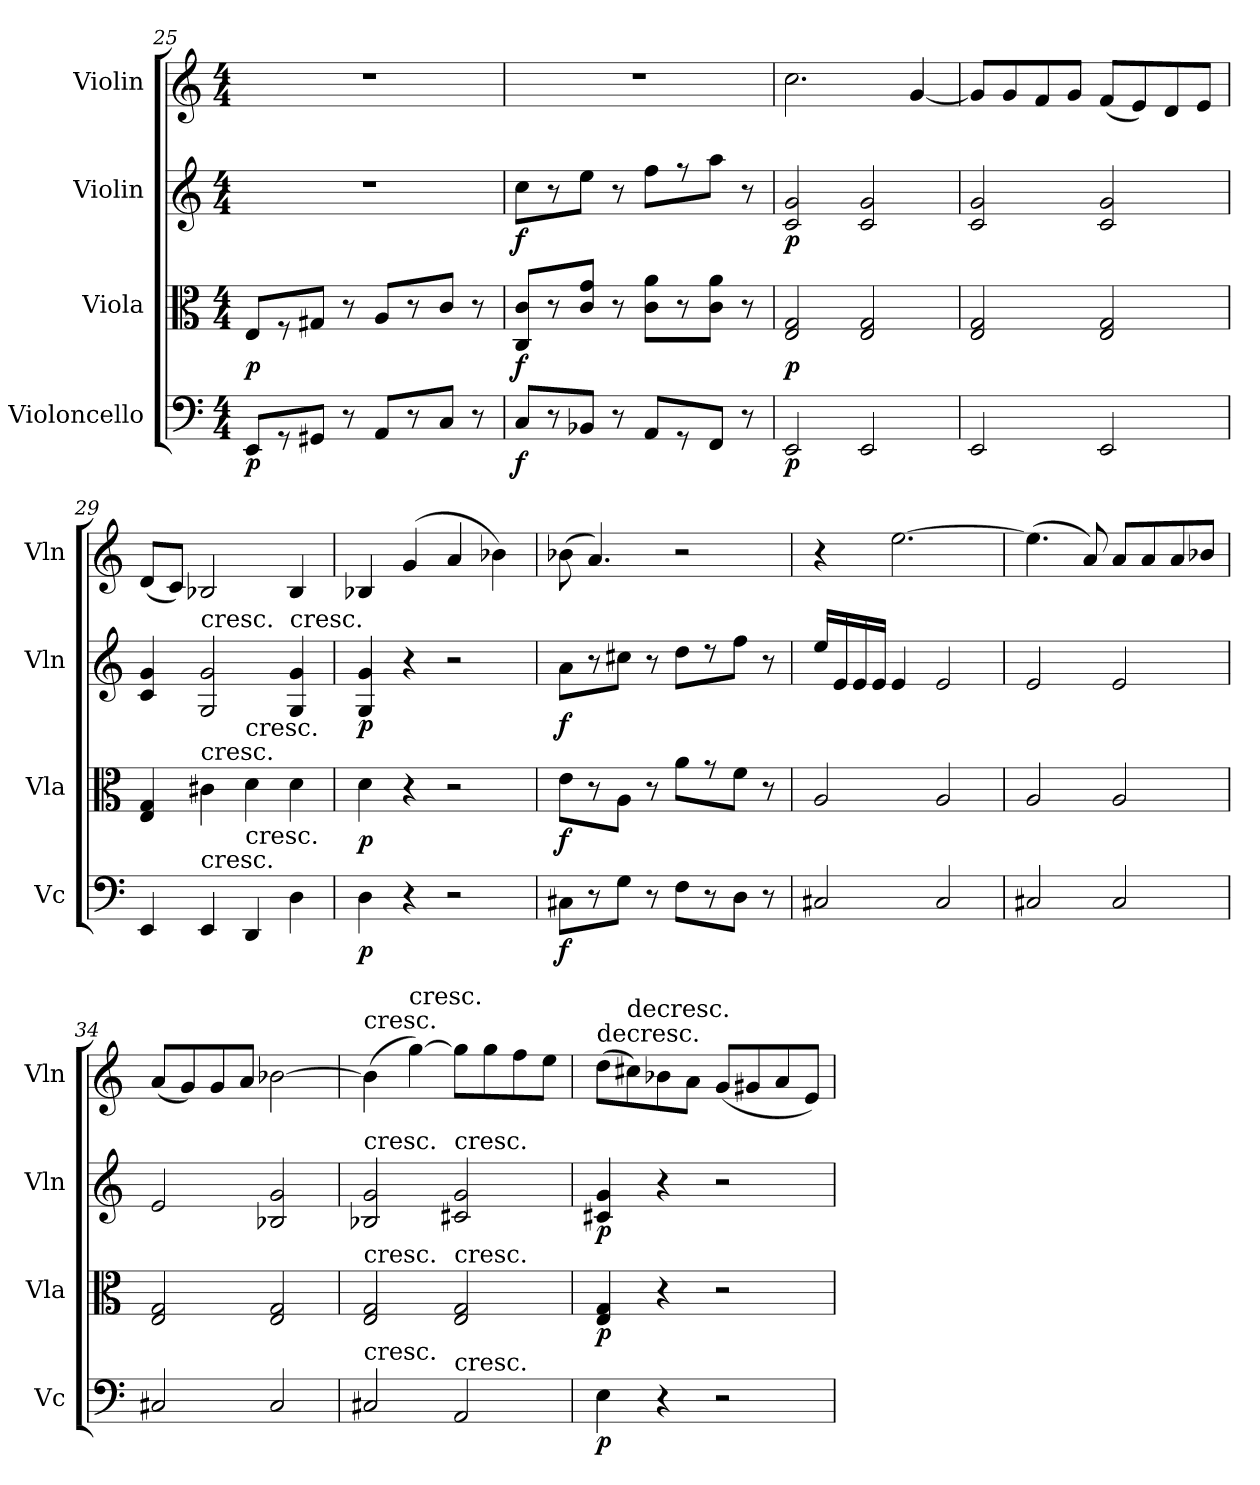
**kern	**dynam	**kern	**dynam	**kern	**dynam	**kern
*part4	*part4	*part3	*part3	*part2	*part2	*part1
*staff4	*staff4	*staff3	*staff3	*staff2	*staff2	*staff1
*I"Violoncello	*	*I"Viola	*	*I"Violin	*	*I"Violin
*I'Vc	*	*I'Vla	*	*I'Vln	*	*I'Vln
*clefF4	*	*clefC3	*	*clefG2	*	*clefG2
*k[]	*	*k[]	*	*k[]	*	*k[]
*M4/4	*	*M4/4	*	*M4/4	*	*M4/4
=25	=25	=25	=25	=25	=25	=25
8EE/L	p	8E/L	p	1r	.	1r
8r	.	8r	.	.	.	.
8GG#X/J	.	8G#X/J	.	.	.	.
8r	.	8r	.	.	.	.
8AA/L	.	8A/L	.	.	.	.
8r	.	8r	.	.	.	.
8C/J	.	8c/J	.	.	.	.
8r	.	8r	.	.	.	.
=26	=26	=26	=26	=26	=26	=26
8C/L	f	8C/ 8c/L	f	8cc\L	f	1r
8r	.	8r	.	8r	.	.
8BB-X/J	.	8c/ 8g/J	.	8ee\J	.	.
8r	.	8r	.	8r	.	.
8AA/L	.	8c\ 8a\L	.	8ff\L	.	.
8r	.	8r	.	8r	.	.
8FF/J	.	8c\ 8a\J	.	8aa\J	.	.
8r	.	8r	.	8r	.	.
=27	=27	=27	=27	=27	=27	=27
2EE/	p	2E/ 2G/	p	2c/ 2g/	p	2.cc\
2EE/	.	2E/ 2G/	.	2c/ 2g/	.	.
.	.	.	.	.	.	[4g/
=28	=28	=28	=28	=28	=28	=28
2EE/	.	2E/ 2G/	.	2c/ 2g/	.	8g/L]
.	.	.	.	.	.	8g/
.	.	.	.	.	.	8f/
.	.	.	.	.	.	8g/J
2EE/	.	2E/ 2G/	.	2c/ 2g/	.	(8f/L
.	.	.	.	.	.	8e/)
.	.	.	.	.	.	8d/
.	.	.	.	.	.	8e/J
=29	=29	=29	=29	=29	=29	=29
4EE/	.	4E/ 4G/	.	4c/ 4g/	.	(8d/L
.	.	.	.	.	.	8c/J)
!	!	!	!	!LO:TX:t=cresc.	!	!
!	!	!LO:TX:t=cresc.	!	!	!	!
!LO:TX:t=cresc.	!	!	!	!	!	!
4EE/	.	4c#X\	.	2G/ 2g/	.	2B-X/
!	!	!LO:TX:t=cresc.	!	!	!	!
!LO:TX:t=cresc.	!	!	!	!	!	!
4DD/	.	4d\	.	.	.	.
!	!	!	!	!LO:TX:t=cresc.	!	!
4D\	.	4d\	.	4G/ 4g/	.	4B-/
=30	=30	=30	=30	=30	=30	=30
4D\	p	4d\	p	4G/ 4g/	p	4B-X/
4r	.	4r	.	4r	.	(4g/
2r	.	2r	.	2r	.	4a/
.	.	.	.	.	.	4b-X\)
=31	=31	=31	=31	=31	=31	=31
*	*	*	*	*	*	*MM120
8C#X\L	f	8e\L	f	8a\L	f	(8b-X\
8r	.	8r	.	8r	.	4.a/)
8G\J	.	8A\J	.	8cc#X\J	.	.
8r	.	8r	.	8r	.	.
8F\L	.	8a\L	.	8dd\L	.	2r
8r	.	8r	.	8r	.	.
8D\J	.	8f\J	.	8ff\J	.	.
8r	.	8r	.	8r	.	.
=32	=32	=32	=32	=32	=32	=32
2C#X/	.	2A/	.	16ee/LL	.	4r
.	.	.	.	16e/	.	.
.	.	.	.	16e/	.	.
.	.	.	.	16e/JJ	.	.
.	.	.	.	4e/	.	[2.ee\
2C#/	.	2A/	.	2e/	.	.
=33	=33	=33	=33	=33	=33	=33
2C#X/	.	2A/	.	2e/	.	(4.ee\]
.	.	.	.	.	.	8a/)
2C#/	.	2A/	.	2e/	.	8a/L
.	.	.	.	.	.	8a/
.	.	.	.	.	.	8a/
.	.	.	.	.	.	8b-X/J
=34	=34	=34	=34	=34	=34	=34
2C#X/	.	2E/ 2G/	.	2e/	.	(8a/L
.	.	.	.	.	.	8g/)
.	.	.	.	.	.	8g/
.	.	.	.	.	.	8a/J
2C#/	.	2E/ 2G/	.	2B-X/ 2g/	.	[2b-X\
=35	=35	=35	=35	=35	=35	=35
!	!	!	!	!	!	!LO:TX:t=cresc.
!	!	!	!	!LO:TX:t=cresc.	!	!
!	!	!LO:TX:t=cresc.	!	!	!	!
!LO:TX:t=cresc.	!	!	!	!	!	!
2C#X/	.	2E/ 2G/	.	2B-X/ 2g/	.	(4b-\]
!	!	!	!	!	!	!LO:TX:t=cresc.
.	.	.	.	.	.	[4gg\)
!	!	!	!	!LO:TX:t=cresc.	!	!
!	!	!LO:TX:t=cresc.	!	!	!	!
!LO:TX:t=cresc.	!	!	!	!	!	!
2AA/	.	2E/ 2G/	.	2c#X/ 2g/	.	8gg\L]
.	.	.	.	.	.	8gg\
.	.	.	.	.	.	8ff\
.	.	.	.	.	.	8ee\J
=36	=36	=36	=36	=36	=36	=36
!	!	!	!	!	!	!LO:TX:t=decresc.
4E\	p	4E/ 4G/	p	4c#X/ 4g/	p	(8dd\L
!	!	!	!	!	!	!LO:TX:t=decresc.
.	.	.	.	.	.	8cc#X\)
4r	.	4r	.	4r	.	8b-X\
.	.	.	.	.	.	8a\J
2r	.	2r	.	2r	.	(8g/L
.	.	.	.	.	.	8g#X/
.	.	.	.	.	.	8a/
.	.	.	.	.	.	8e/J)
=	=	=	=	=	=	=
*-	*-	*-	*-	*-	*-	*-
